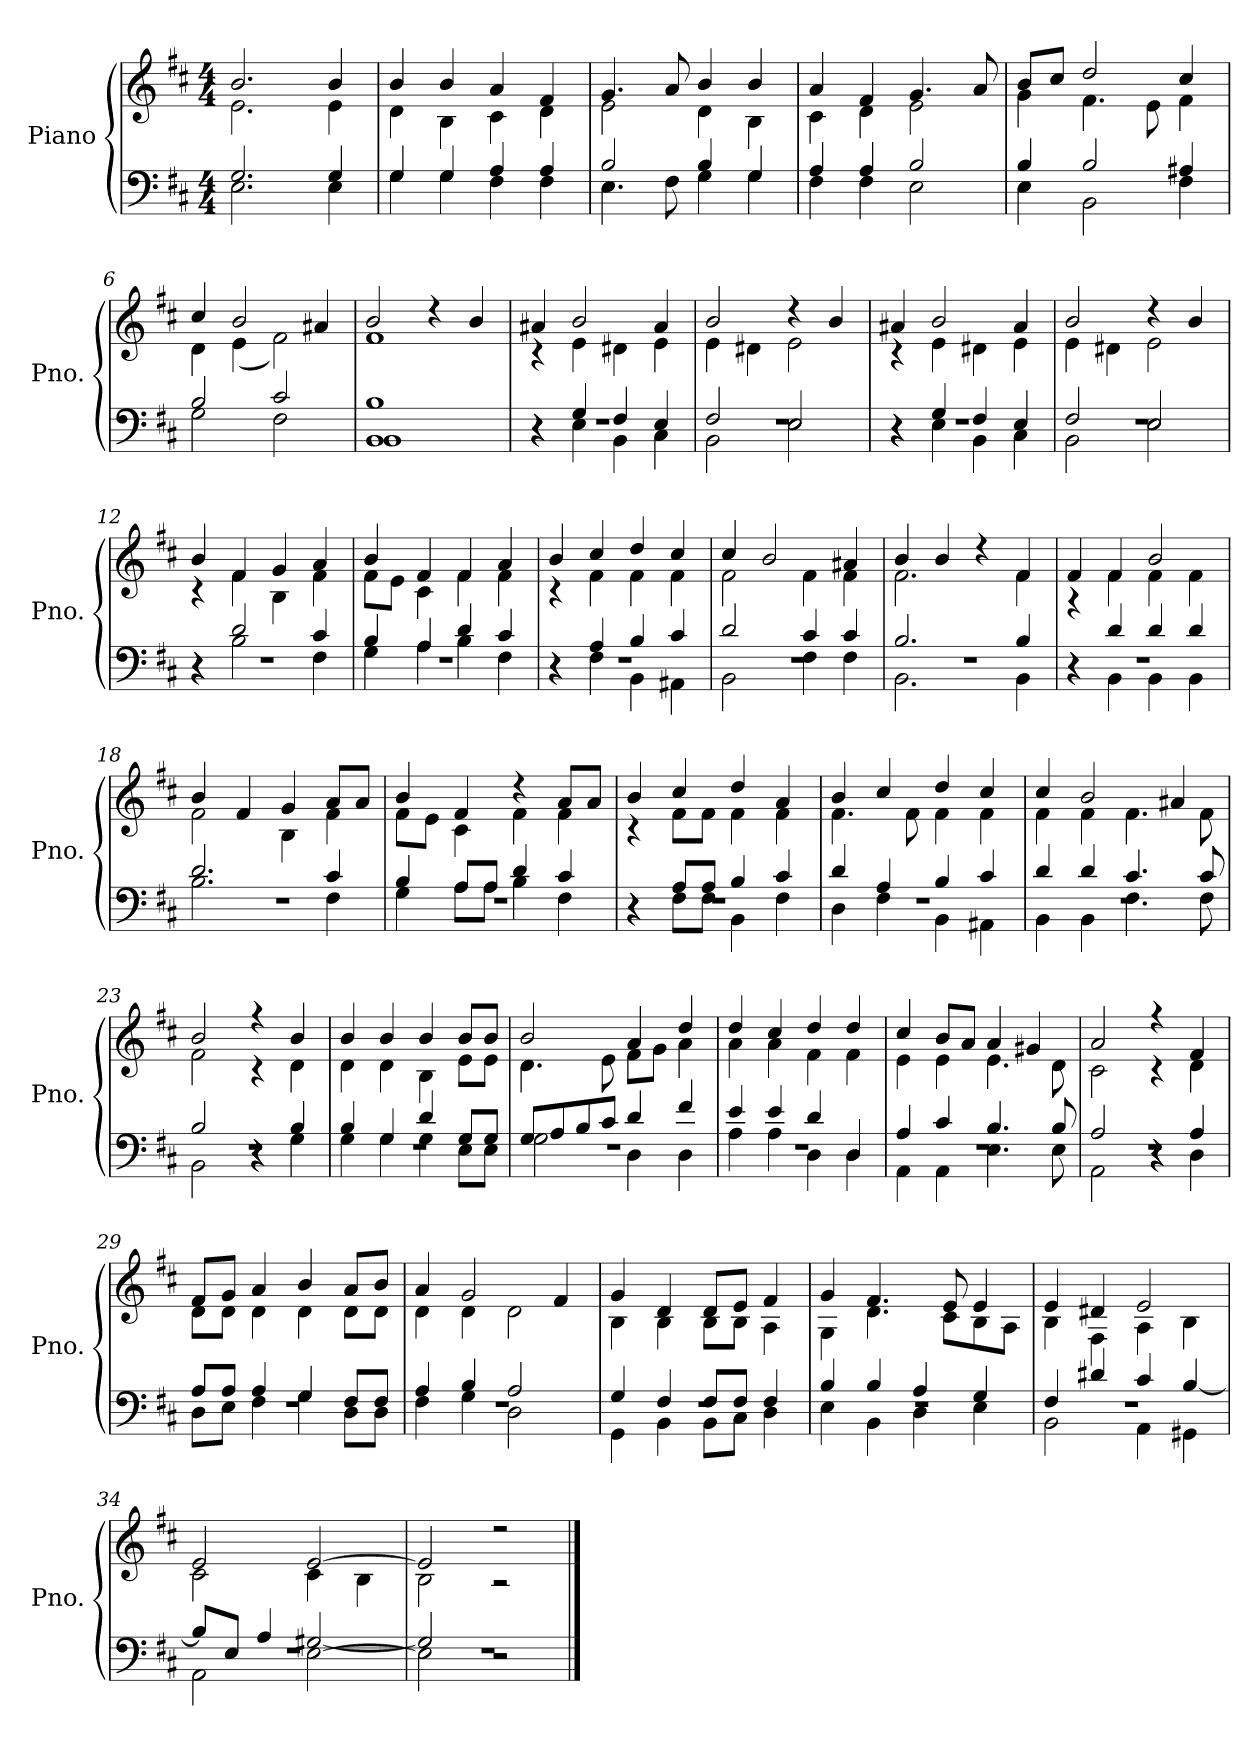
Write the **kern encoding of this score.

**kern	**kern
*part1	*part1
*staff2	*staff1
*I"Piano	*
*I'Pno.	*
*clefF4	*clefG2
*k[f#c#]	*k[f#c#]
*D:	*D:
*M4/4	*M4/4
=1	=1
*^	*^
2.G/	2.E\	2.b/	2.e\
4G/	4E\	4b/	4e\
=2	=2	=2	=2
4G/	4G\	4b/	4d\
4G/	4G\	4b/	4B\
4A/	4F#\	4a/	4c#\
4A/	4F#\	4f#/	4d\
=3	=3	=3	=3
2B/	4.E\	4.g/	2e\
.	8F#\	8a/	.
4B/	4G\	4b/	4d\
4G/	4G\	4b/	4B\
=4	=4	=4	=4
4A/	4F#\	4a/	4c#\
4A/	4F#\	4f#/	4d\
2B/	2E\	4.g/	2e\
.	.	8a/	.
=5	=5	=5	=5
4B/	4E\	8b/L	4g\
.	.	8cc#/J	.
2B/	2BB\	2dd/	4.f#\
.	.	.	8e\
4A#X/	4F#\	4cc#/	4f#\
=6	=6	=6	=6
2B/	2G\	4cc#/	4d\
.	.	2b/	(4e\
2c#/	2F#\	.	2f#\)
.	.	4a#X/	.
=7	=7	=7	=7
*	*^	*	*
1B	1BB	1BB	2b/	1f#
.	.	.	4r	.
.	.	.	4b/	.
!!LO:LB:g=z	!!
=8	=8	=8	=8	=8
1r	4r	4r	4a#X/	4r
.	4G/	4E\	2b/	4e\
.	4F#/	4BB\	.	4d#X\
.	4E/	4C#\	4a#/	4e\
=9	=9	=9	=9	=9
1r	2F#/	2BB\	2b/	4e\
.	.	.	.	4d#X\
.	2E/	2E\	4r	2e\
.	.	.	4b/	.
=10	=10	=10	=10	=10
1r	4r	4r	4a#X/	4r
.	4G/	4E\	2b/	4e\
.	4F#/	4BB\	.	4d#X\
.	4E/	4C#\	4a#/	4e\
=11	=11	=11	=11	=11
1r	2F#/	2BB\	2b/	4e\
.	.	.	.	4d#X\
.	2E/	2E\	4r	2e\
.	.	.	4b/	.
=12	=12	=12	=12	=12
1r	4r	4r	4b/	4r
.	2d/	2B\	4f#/	4f#\
.	.	.	4g/	4B\
.	4c#/	4F#\	4a/	4f#\
=13	=13	=13	=13	=13
1r	4B/	4G\	4b/	8f#\L
.	.	.	.	8e\J
.	4A/	4A\	4f#/	4c#\
.	4d/	4B\	4f#/	4f#\
.	4c#/	4F#\	4a/	4f#\
=14	=14	=14	=14	=14
1r	4r	4r	4b/	4r
.	4A/	4F#\	4cc#/	4f#\
.	4B/	4BB\	4dd/	4f#\
.	4c#/	4AA#X\	4cc#/	4f#\
!!LO:LB:g=z	!!
=15	=15	=15	=15	=15
1r	2d/	2BB\	4cc#/	2f#\
.	.	.	2b/	.
.	4c#/	4F#\	.	4f#\
.	4c#/	4F#\	4a#X/	4f#\
=16	=16	=16	=16	=16
1r	2.B/	2.BB\	4b/	2.f#\
.	.	.	4b/	.
.	.	.	4r	.
.	4B/	4BB\	4f#/	4f#\
=17	=17	=17	=17	=17
1r	4r	4r	4f#/	4r
.	4d/	4BB\	4f#/	4f#\
.	4d/	4BB\	2b/	4f#\
.	4d/	4BB\	.	4f#\
=18	=18	=18	=18	=18
1r	2.d/	2.B\	4b/	2f#\
.	.	.	4f#/	.
.	.	.	4g/	4B\
.	4c#/	4F#\	8a/L	4f#\
.	.	.	8a/J	.
=19	=19	=19	=19	=19
1r	4B/	4G\	4b/	8f#\L
.	.	.	.	8e\J
.	8A/L	8A\L	4f#/	4c#\
.	8A/J	8A\J	.	.
.	4d/	4B\	4r	4f#\
.	4c#/	4F#\	8a/L	4f#\
.	.	.	8a/J	.
=20	=20	=20	=20	=20
1r	4r	4r	4b/	4r
.	8A/L	8F#\L	4cc#/	8f#\L
.	8A/J	8F#\J	.	8f#\J
.	4B/	4BB\	4dd/	4f#\
.	4c#/	4F#\	4a/	4f#\
=21	=21	=21	=21	=21
1r	4d/	4D\	4b/	4.f#\
.	4A/	4F#\	4cc#/	.
.	.	.	.	8f#\
.	4B/	4BB\	4dd/	4f#\
.	4c#/	4AA#X\	4cc#/	4f#\
!!LO:LB:g=z	!!
=22	=22	=22	=22	=22
1r	4d/	4BB\	4cc#/	4f#\
.	4d/	4BB\	2b/	4f#\
.	4.c#/	4.F#\	.	4.f#\
.	.	.	4a#X/	.
.	8c#/	8F#\	.	8f#\
=23	=23	=23	=23	=23
1r	2B/	2BB\	2b/	2f#\
.	4r	4r	4r	4r
.	4B/	4G\	4b/	4d\
=24	=24	=24	=24	=24
1r	4B/	4G\	4b/	4d\
.	4G/	4G\	4b/	4d\
.	4d/	4G\	4b/	4B\
.	8G/L	8E\L	8b/L	8e\L
.	8G/J	8E\J	8b/J	8e\J
=25	=25	=25	=25	=25
1r	8G/L	2G\	2b/	4.d\
.	8A/	.	.	.
.	8B/	.	.	.
.	8c#/J	.	.	8e\
.	4d/	4D\	4a/	8f#\L
.	.	.	.	8g\J
.	4f#/	4D\	4dd/	4a\
=26	=26	=26	=26	=26
1r	4e/	4A\	4dd/	4a\
.	4e/	4A\	4cc#/	4a\
.	4d/	4D\	4dd/	4f#\
.	4D/	4D\	4dd/	4f#\
=27	=27	=27	=27	=27
1r	4A/	4AA\	4cc#/	4e\
.	4c#/	4AA\	8b/L	4e\
.	.	.	8a/J	.
.	4.B/	4.E\	4a/	4.e\
.	.	.	4g#X/	.
.	8B/	8E\	.	8d\
=28	=28	=28	=28	=28
1r	2A/	2AA\	2a/	2c#\
.	4r	4r	4r	4r
.	4A/	4D\	4f#/	4d\
!!LO:LB:g=z	!!
=29	=29	=29	=29	=29
1r	8A/L	8D\L	8f#/L	8d\L
.	8A/J	8E\J	8g/J	8d\J
.	4A/	4F#\	4a/	4d\
.	4G/	4G\	4b/	4d\
.	8F#/L	8D\L	8a/L	8d\L
.	8F#/J	8D\J	8b/J	8d\J
=30	=30	=30	=30	=30
1r	4A/	4F#\	4a/	4d\
.	4B/	4G\	2g/	4d\
.	2A/	2D\	.	2d\
.	.	.	4f#/	.
=31	=31	=31	=31	=31
1r	4G/	4GG\	4g/	4B\
.	4F#/	4BB\	4d/	4B\
.	8F#/L	8BB\L	8d/L	8B\L
.	8F#/J	8C#\J	8e/J	8B\J
.	4F#/	4D\	4f#/	4A\
=32	=32	=32	=32	=32
1r	4B/	4E\	4g/	4G\
.	4B/	4BB\	4.f#/	4.d\
.	4A/	4D\	.	.
.	.	.	8e/	8c#\L
.	4G/	4E\	4e/	8B\
.	.	.	.	8A\J
=33	=33	=33	=33	=33
1r	4F#/	2BB\	4e/	4B\
.	4d#X/	.	4d#X/	4F#\
.	4c#/	4AA\	2e/	4A\
.	[4B/	4GG#X\	.	4B\
=34	=34	=34	=34	=34
1r	8B/L]	2AA\	2e/	2c#\
.	8E/J	.	.	.
.	4A/	.	.	.
.	[2G#X/	[2E\	[2e/	4c#\
.	.	.	.	4B\
=35	=35	=35	=35	=35
1r	2G#/]	2E\]	2e/]	2B\
.	2r	2r	2r	2r
*v	*v	*v	*	*
*	*v	*v
==	==
*-	*-
